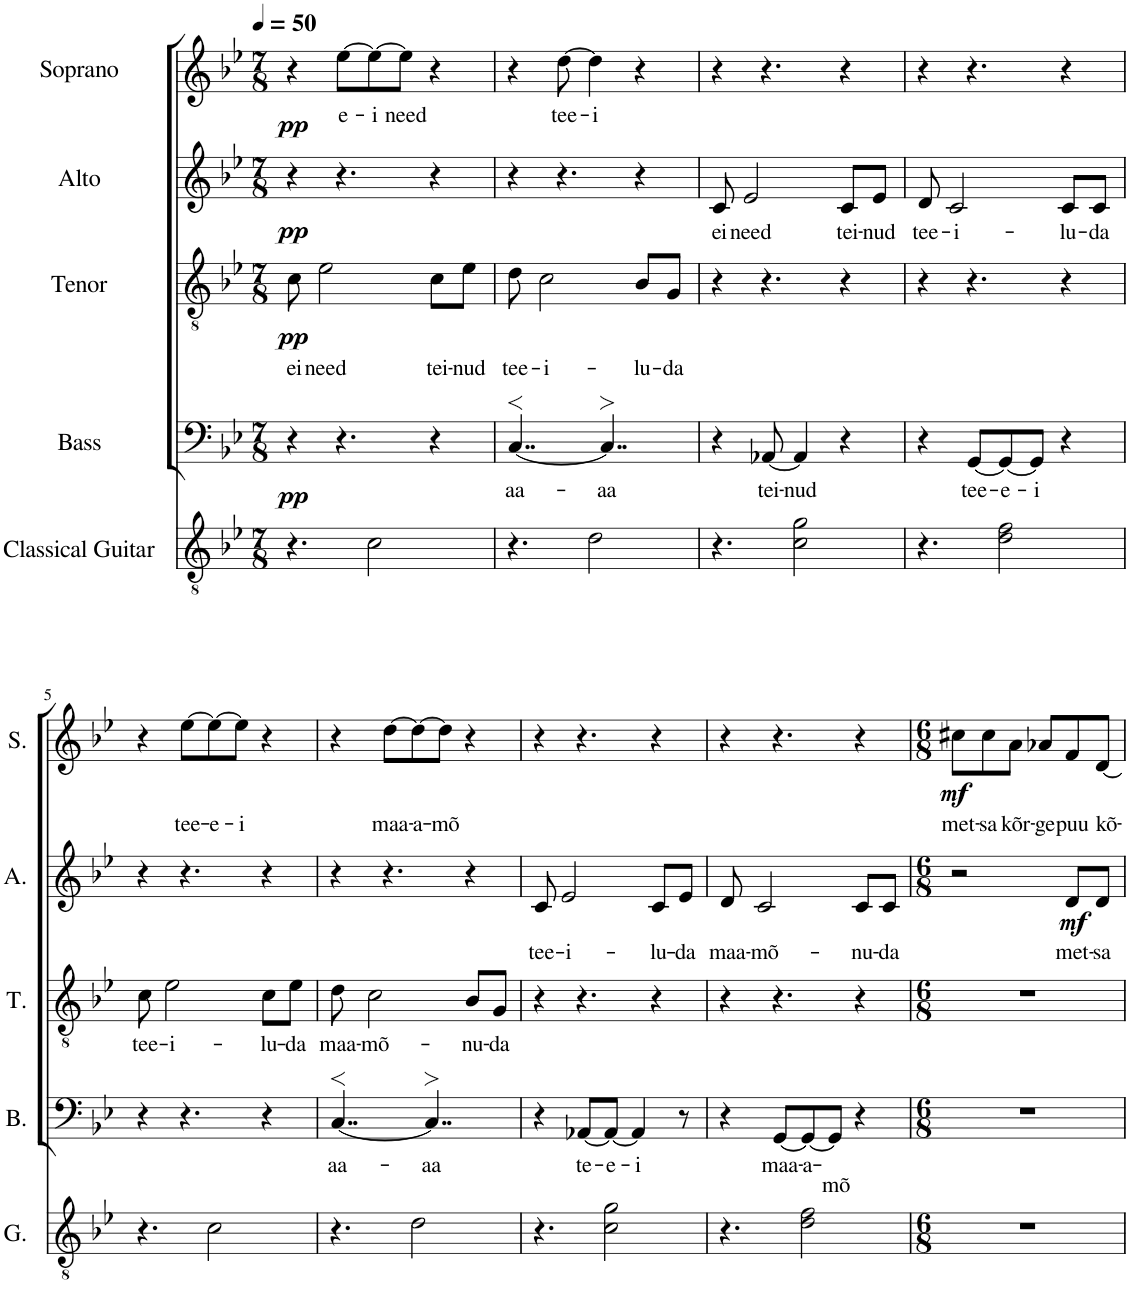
**kern	**kern	**text	**dynam	**kern	**text	**dynam	**kern	**text	**dynam	**kern	**text	**dynam
*part5	*part4	*part4	*part4	*part3	*part3	*part3	*part2	*part2	*part2	*part1	*part1	*part1
*staff5	*staff4	*staff4	*staff4	*staff3	*staff3	*staff3	*staff2	*staff2	*staff2	*staff1	*staff1	*staff1
*I"Classical Guitar	*I"Bass	*	*	*I"Tenor	*	*	*I"Alto	*	*	*I"Soprano	*	*
*I'G.	*I'B.	*	*	*I'T.	*	*	*I'A.	*	*	*I'S.	*	*
!!LO:PB:g=z
*clefGv2	*clefF4	*	*	*clefGv2	*	*	*clefG2	*	*	*clefG2	*	*
*k[b-e-]	*k[b-e-]	*	*	*k[b-e-]	*	*	*k[b-e-]	*	*	*k[b-e-]	*	*
*M7/8	*M7/8	*	*	*M7/8	*	*	*M7/8	*	*	*M7/8	*	*
*MM50	*MM50	*	*	*MM50	*	*	*MM50	*	*	*MM50	*	*
=1	=1	=1	=1	=1	=1	=1	=1	=1	=1	=1	=1	=1
!	!	!	!LO:DY:b	!	!LO:LY:b	!LO:DY:b	!	!	!LO:DY:b	!	!	!LO:DY:b
4.r	4r	.	pp	8c\	ei	pp	4r	.	pp	4r	.	pp
!	!	!	!	!	!LO:LY:b	!	!	!	!	!	!	!
.	.	.	.	2e-\	need	.	.	.	.	.	.	.
!	!	!	!	!	!	!	!	!	!	!	!LO:LY:b	!
.	4.r	.	.	.	.	.	4.r	.	.	[8ee-\L	e-	.
!	!	!	!	!	!	!	!	!	!	!	!LO:LY:b	!
2c\	.	.	.	.	.	.	.	.	.	8ee-\_	-i	.
!	!	!	!	!	!	!	!	!	!	!	!LO:LY:b	!
.	.	.	.	.	.	.	.	.	.	8ee-\J]	need	.
!	!	!	!	!	!LO:LY:b	!	!	!	!	!	!	!
.	4r	.	.	8c\L	-tei-	.	4r	.	.	4r	.	.
!	!	!	!	!	!LO:LY:b	!	!	!	!	!	!	!
.	.	.	.	8e-\J	-nud	.	.	.	.	.	.	.
=2	=2	=2	=2	=2	=2	=2	=2	=2	=2	=2	=2	=2
!	!	!LO:LY:b	!	!	!LO:LY:b	!	!	!	!	!	!	!
4.r	[4..C>/	aa-	.	8d\	tee-	.	4r	.	.	4r	.	.
!	!	!	!	!	!LO:LY:b	!	!	!	!	!	!	!
.	.	.	.	2c\	-i-	.	.	.	.	.	.	.
!	!	!	!	!	!	!	!	!	!	!	!LO:LY:b	!
.	.	.	.	.	.	.	4.r	.	.	[8dd\	tee-	.
!	!	!	!	!	!	!	!	!	!	!	!LO:LY:b	!
2d\	.	.	.	.	.	.	.	.	.	4dd\]	-i	.
!	!	!LO:LY:b	!	!	!	!	!	!	!	!	!	!
.	4..C>/]	-aa	.	.	.	.	.	.	.	.	.	.
!	!	!	!	!	!LO:LY:b	!	!	!	!	!	!	!
.	.	.	.	8B-/L	-lu-	.	4r	.	.	4r	.	.
!	!	!	!	!	!LO:LY:b	!	!	!	!	!	!	!
.	.	.	.	8G/J	-da	.	.	.	.	.	.	.
=3	=3	=3	=3	=3	=3	=3	=3	=3	=3	=3	=3	=3
!	!	!	!	!	!	!	!	!LO:LY:b	!	!	!	!
4.r	4r	.	.	4r	.	.	8c/	ei	.	4r	.	.
!	!	!	!	!	!	!	!	!LO:LY:b	!	!	!	!
.	.	.	.	.	.	.	2e-/	need	.	.	.	.
!	!	!LO:LY:b	!	!	!	!	!	!	!	!	!	!
.	[8AA-X/	tei-	.	4.r	.	.	.	.	.	4.r	.	.
!	!	!LO:LY:b	!	!	!	!	!	!	!	!	!	!
2c\ 2g\	4AA-/]	-nud	.	.	.	.	.	.	.	.	.	.
!	!	!	!	!	!	!	!	!LO:LY:b	!	!	!	!
.	4r	.	.	4r	.	.	8c/L	tei-	.	4r	.	.
!	!	!	!	!	!	!	!	!LO:LY:b	!	!	!	!
.	.	.	.	.	.	.	8e-/J	-nud	.	.	.	.
=4	=4	=4	=4	=4	=4	=4	=4	=4	=4	=4	=4	=4
!	!	!	!	!	!	!	!	!LO:LY:b	!	!	!	!
4.r	4r	.	.	4r	.	.	8d/	tee-	.	4r	.	.
!	!	!	!	!	!	!	!	!LO:LY:b	!	!	!	!
.	.	.	.	.	.	.	2c/	-i-	.	.	.	.
!	!	!LO:LY:b	!	!	!	!	!	!	!	!	!	!
.	[8GG/L	tee-	.	4.r	.	.	.	.	.	4.r	.	.
!	!	!LO:LY:b	!	!	!	!	!	!	!	!	!	!
2d\ 2f\	8GG/_	-e-	.	.	.	.	.	.	.	.	.	.
!	!	!LO:LY:b	!	!	!	!	!	!	!	!	!	!
.	8GG/J]	-i	.	.	.	.	.	.	.	.	.	.
!	!	!	!	!	!	!	!	!LO:LY:b	!	!	!	!
.	4r	.	.	4r	.	.	8c/L	-lu-	.	4r	.	.
!	!	!	!	!	!	!	!	!LO:LY:b	!	!	!	!
.	.	.	.	.	.	.	8c/J	-da	.	.	.	.
!!LO:LB:g=z
=5	=5	=5	=5	=5	=5	=5	=5	=5	=5	=5	=5	=5
!	!	!	!	!	!LO:LY:b	!	!	!	!	!	!	!
4.r	4r	.	.	8c\	tee-	.	4r	.	.	4r	.	.
!	!	!	!	!	!LO:LY:b	!	!	!	!	!	!	!
.	.	.	.	2e-\	-i-	.	.	.	.	.	.	.
!	!	!	!	!	!	!	!	!	!	!	!LO:LY:b	!
.	4.r	.	.	.	.	.	4.r	.	.	[8ee-\L	tee-	.
!	!	!	!	!	!	!	!	!	!	!	!LO:LY:b	!
2c\	.	.	.	.	.	.	.	.	.	8ee-\_	-e-	.
!	!	!	!	!	!	!	!	!	!	!	!LO:LY:b	!
.	.	.	.	.	.	.	.	.	.	8ee-\J]	-i	.
!	!	!	!	!	!LO:LY:b	!	!	!	!	!	!	!
.	4r	.	.	8c\L	-lu-	.	4r	.	.	4r	.	.
!	!	!	!	!	!LO:LY:b	!	!	!	!	!	!	!
.	.	.	.	8e-\J	-da	.	.	.	.	.	.	.
=6	=6	=6	=6	=6	=6	=6	=6	=6	=6	=6	=6	=6
!	!	!LO:LY:b	!	!	!LO:LY:b	!	!	!	!	!	!	!
4.r	[4..C>/	aa-	.	8d\	maa-	.	4r	.	.	4r	.	.
!	!	!	!	!	!LO:LY:b	!	!	!	!	!	!	!
.	.	.	.	2c\	-mõ-	.	.	.	.	.	.	.
!	!	!	!	!	!	!	!	!	!	!	!LO:LY:b	!
.	.	.	.	.	.	.	4.r	.	.	[8dd\L	maa-	.
!	!	!	!	!	!	!	!	!	!	!	!LO:LY:b	!
2d\	.	.	.	.	.	.	.	.	.	8dd\_	-a-	.
!	!	!LO:LY:b	!	!	!	!	!	!	!	!	!	!
.	4..C>/]	-aa	.	.	.	.	.	.	.	.	.	.
!	!	!	!	!	!	!	!	!	!	!	!LO:LY:b	!
.	.	.	.	.	.	.	.	.	.	8dd\J]	-mõ	.
!	!	!	!	!	!LO:LY:b	!	!	!	!	!	!	!
.	.	.	.	8B-/L	-nu-	.	4r	.	.	4r	.	.
!	!	!	!	!	!LO:LY:b	!	!	!	!	!	!	!
.	.	.	.	8G/J	-da	.	.	.	.	.	.	.
=7	=7	=7	=7	=7	=7	=7	=7	=7	=7	=7	=7	=7
!	!	!	!	!	!	!	!	!LO:LY:b	!	!	!	!
4.r	4r	.	.	4r	.	.	8c/	tee-	.	4r	.	.
!	!	!	!	!	!	!	!	!LO:LY:b	!	!	!	!
.	.	.	.	.	.	.	2e-/	-i-	.	.	.	.
!	!	!LO:LY:b	!	!	!	!	!	!	!	!	!	!
.	[8AA-X/L	te-	.	4.r	.	.	.	.	.	4.r	.	.
!	!	!LO:LY:b	!	!	!	!	!	!	!	!	!	!
2c\ 2g\	8AA-/J_	-e-	.	.	.	.	.	.	.	.	.	.
!	!	!LO:LY:b	!	!	!	!	!	!	!	!	!	!
.	4AA-/]	-i	.	.	.	.	.	.	.	.	.	.
!	!	!	!	!	!	!	!	!LO:LY:b	!	!	!	!
.	.	.	.	4r	.	.	8c/L	-lu-	.	4r	.	.
!	!	!	!	!	!	!	!	!LO:LY:b	!	!	!	!
.	8r	.	.	.	.	.	8e-/J	-da	.	.	.	.
=8	=8	=8	=8	=8	=8	=8	=8	=8	=8	=8	=8	=8
!	!	!	!	!	!	!	!	!LO:LY:b	!	!	!	!
4.r	4r	.	.	4r	.	.	8d/	maa-	.	4r	.	.
!	!	!	!	!	!	!	!	!LO:LY:b	!	!	!	!
.	.	.	.	.	.	.	2c/	-mõ-	.	.	.	.
!	!	!LO:LY:b	!	!	!	!	!	!	!	!	!	!
.	[8GG/L	maa-	.	4.r	.	.	.	.	.	4.r	.	.
!	!	!LO:LY:b	!	!	!	!	!	!	!	!	!	!
2d\ 2f\	8GG/_	-a-	.	.	.	.	.	.	.	.	.	.
!	!	!LO:LY:b	!	!	!	!	!	!	!	!	!	!
.	8GG/J]	-mõ	.	.	.	.	.	.	.	.	.	.
!	!	!	!	!	!	!	!	!LO:LY:b	!	!	!	!
.	4r	.	.	4r	.	.	8c/L	-nu-	.	4r	.	.
!	!	!	!	!	!	!	!	!LO:LY:b	!	!	!	!
.	.	.	.	.	.	.	8c/J	-da	.	.	.	.
=9	=9	=9	=9	=9	=9	=9	=9	=9	=9	=9	=9	=9
*M6/8	*M6/8	*	*	*M6/8	*	*	*M6/8	*	*	*M6/8	*	*
!	!	!	!	!	!	!	!	!	!	!	!LO:LY:b	!LO:DY:b
2.r	2.r	.	.	2.r	.	.	2r	.	.	8cc#X\L	met-	mf
!	!	!	!	!	!	!	!	!	!	!	!LO:LY:b	!
.	.	.	.	.	.	.	.	.	.	8cc#\	-sa	.
!	!	!	!	!	!	!	!	!	!	!	!LO:LY:b	!
.	.	.	.	.	.	.	.	.	.	8a\J	kõr-	.
!	!	!	!	!	!	!	!	!	!	!	!LO:LY:b	!
.	.	.	.	.	.	.	.	.	.	8a-X/L	-ge	.
!	!	!	!	!	!	!	!	!LO:LY:b	!LO:DY:b	!	!LO:LY:b	!
.	.	.	.	.	.	.	8d/L	met-	mf	8f/	puu	.
!	!	!	!	!	!	!	!	!LO:LY:b	!	!	!LO:LY:b	!
.	.	.	.	.	.	.	8d/J	-sa	.	[8d/J	kõ-	.
=	=	=	=	=	=	=	=	=	=	=	=	=
*-	*-	*-	*-	*-	*-	*-	*-	*-	*-	*-	*-	*-
